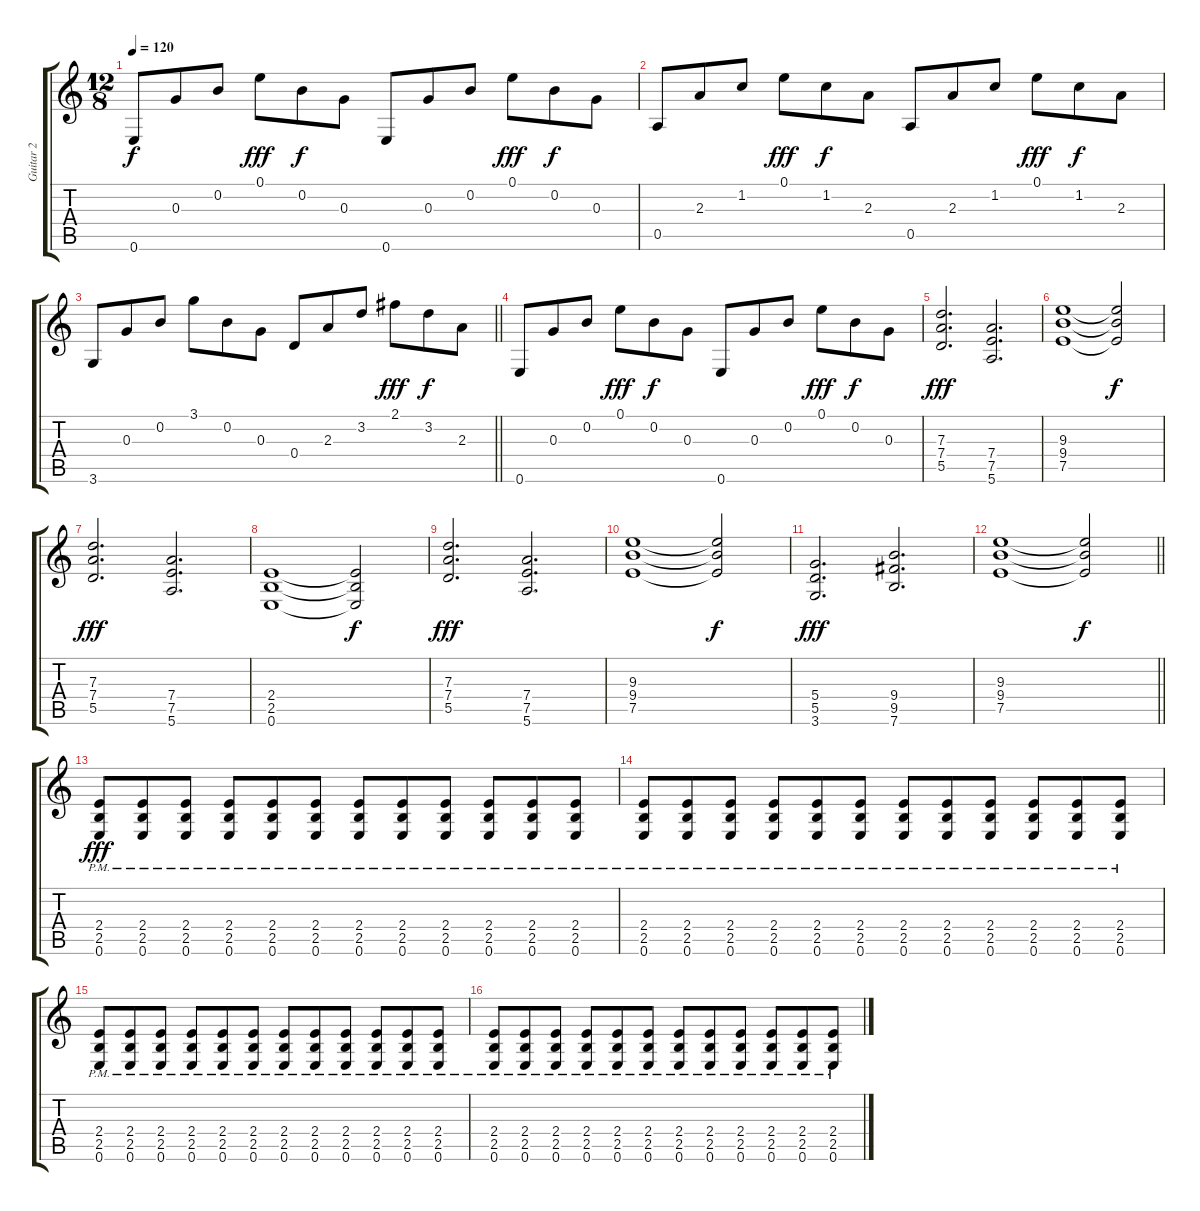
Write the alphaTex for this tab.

\track ("Guitar 2" "Guitar 2") {instrument distortionguitar}
\staff {score tabs}
\tuning (E4 B3 G3 D3 A2 E2) {hide}
\ts (12 8)
\tempo 120
\clef g2
\ks c
0.6.8{dy f} 0.3.8 0.2.8 0.1.8{dy fff} 0.2.8{dy f} 0.3.8 0.6.8 0.3.8 0.2.8 0.1.8{dy fff} 0.2.8{dy f} 0.3.8 |
0.5.8 2.3.8 1.2.8 0.1.8{dy fff} 1.2.8{dy f} 2.3.8 0.5.8 2.3.8 1.2.8 0.1.8{dy fff} 1.2.8{dy f} 2.3.8 |
\barLineRight lightlight
3.6.8 0.3.8 0.2.8 3.1.8 0.2.8 0.3.8 0.4.8 2.3.8 3.2.8 2.1.8{dy fff} 3.2.8{dy f} 2.3.8 |
0.6.8 0.3.8 0.2.8 0.1.8{dy fff} 0.2.8{dy f} 0.3.8 0.6.8 0.3.8 0.2.8 0.1.8{dy fff} 0.2.8{dy f} 0.3.8 |
(7.3 7.4 5.5).2{d dy fff instrument distortionguitar} (7.4 7.5 5.6).2{d} |
(9.3 9.4 7.5).1 (9.3{t} 9.4{t} 7.5{t}).2{dy f} |
(7.3 7.4 5.5).2{d dy fff} (7.4 7.5 5.6).2{d} |
(2.4 2.5 0.6).1 (2.4{t} 2.5{t} 0.6{t}).2{dy f} |
(7.3 7.4 5.5).2{d dy fff} (7.4 7.5 5.6).2{d} |
(9.3 9.4 7.5).1 (9.3{t} 9.4{t} 7.5{t}).2{dy f} |
(5.4 5.5 3.6).2{d dy fff} (9.4 9.5 7.6).2{d} |
\barLineRight lightlight
(9.3 9.4 7.5).1 (9.3{t} 9.4{t} 7.5{t}).2{dy f} |
(2.4{pm} 2.5{pm} 0.6{pm}).8{dy fff} (2.4{pm} 2.5{pm} 0.6{pm}).8 (2.4{pm} 2.5{pm} 0.6{pm}).8 (2.4{pm} 2.5{pm} 0.6{pm}).8 (2.4{pm} 2.5{pm} 0.6{pm}).8 (2.4{pm} 2.5{pm} 0.6{pm}).8 (2.4{pm} 2.5{pm} 0.6{pm}).8 (2.4{pm} 2.5{pm} 0.6{pm}).8 (2.4{pm} 2.5{pm} 0.6{pm}).8 (2.4{pm} 2.5{pm} 0.6{pm}).8 (2.4{pm} 2.5{pm} 0.6{pm}).8 (2.4{pm} 2.5{pm} 0.6{pm}).8 |
(2.4{pm} 2.5{pm} 0.6{pm}).8 (2.4{pm} 2.5{pm} 0.6{pm}).8 (2.4{pm} 2.5{pm} 0.6{pm}).8 (2.4{pm} 2.5{pm} 0.6{pm}).8 (2.4{pm} 2.5{pm} 0.6{pm}).8 (2.4{pm} 2.5{pm} 0.6{pm}).8 (2.4{pm} 2.5{pm} 0.6{pm}).8 (2.4{pm} 2.5{pm} 0.6{pm}).8 (2.4{pm} 2.5{pm} 0.6{pm}).8 (2.4{pm} 2.5{pm} 0.6{pm}).8 (2.4{pm} 2.5{pm} 0.6{pm}).8 (2.4{pm} 2.5{pm} 0.6{pm}).8 |
(2.4{pm} 2.5{pm} 0.6{pm}).8 (2.4{pm} 2.5{pm} 0.6{pm}).8 (2.4{pm} 2.5{pm} 0.6{pm}).8 (2.4{pm} 2.5{pm} 0.6{pm}).8 (2.4{pm} 2.5{pm} 0.6{pm}).8 (2.4{pm} 2.5{pm} 0.6{pm}).8 (2.4{pm} 2.5{pm} 0.6{pm}).8 (2.4{pm} 2.5{pm} 0.6{pm}).8 (2.4{pm} 2.5{pm} 0.6{pm}).8 (2.4{pm} 2.5{pm} 0.6{pm}).8 (2.4{pm} 2.5{pm} 0.6{pm}).8 (2.4{pm} 2.5{pm} 0.6{pm}).8 |
(2.4{pm} 2.5{pm} 0.6{pm}).8 (2.4{pm} 2.5{pm} 0.6{pm}).8 (2.4{pm} 2.5{pm} 0.6{pm}).8 (2.4{pm} 2.5{pm} 0.6{pm}).8 (2.4{pm} 2.5{pm} 0.6{pm}).8 (2.4{pm} 2.5{pm} 0.6{pm}).8 (2.4{pm} 2.5{pm} 0.6{pm}).8 (2.4{pm} 2.5{pm} 0.6{pm}).8 (2.4{pm} 2.5{pm} 0.6{pm}).8 (2.4{pm} 2.5{pm} 0.6{pm}).8 (2.4{pm} 2.5{pm} 0.6{pm}).8 (2.4{pm} 2.5{pm} 0.6{pm}).8
